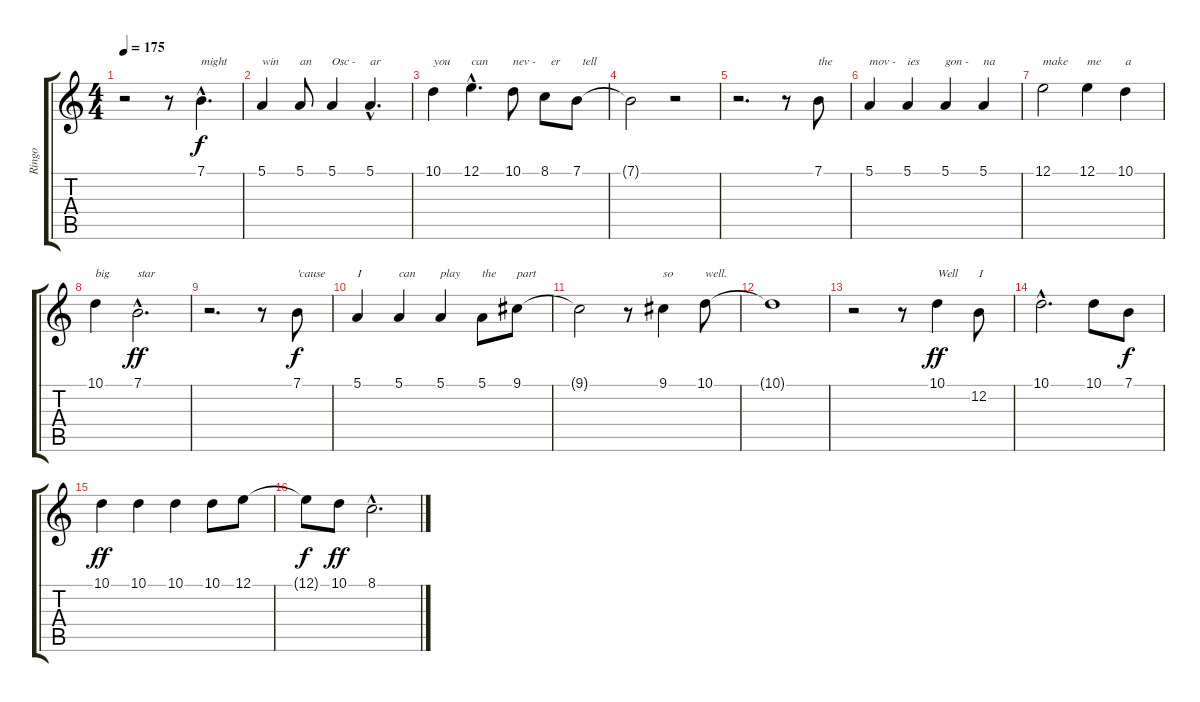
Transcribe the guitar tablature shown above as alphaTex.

\track ("Ringo" "Ringo") {instrument clarinet}
\staff {score tabs}
\tuning (E4 B3 G3 D3 A2 E2) {hide}
\ts (4 4)
\tempo 175
\clef g2
\ks c
r.2{dy f} r.8 7.1{hac}.4{d txt "might"} |
5.1.4{txt "win"} 5.1.8{txt "an"} 5.1.4{txt "Osc -"} 5.1{hac}.4{d txt "ar"} |
10.1.4{txt "you"} 12.1{hac}.4{d txt "can"} 10.1.8{txt "nev -"} 8.1.8{txt "  er"} 7.1.8{txt "  tell"} |
7.1{t}.2 r.2 |
r.2{d} r.8 7.1.8{txt "the"} |
5.1.4{txt "mov -"} 5.1.4{txt "ies"} 5.1.4{txt "gon -"} 5.1.4{txt "na"} |
12.1.2{txt "make"} 12.1.4{txt "me"} 10.1.4{txt "a"} |
10.1.4{txt "big"} 7.1{hac}.2{d txt "star" dy ff} |
r.2{d} r.8 7.1.8{txt "'cause" dy f} |
5.1.4{txt "I"} 5.1.4{txt "can"} 5.1.4{txt "play"} 5.1.8{txt "the"} 9.1.8{txt "part"} |
9.1{t}.2 r.8 9.1.4{txt "so"} 10.1.8{txt "well."} |
10.1{t}.1 |
r.2 r.8 10.1.4{txt "Well" dy ff} 12.2.8{txt "I"} |
10.1{hac}.2{d} 10.1.8 7.1.8{dy f} |
10.1.4{dy ff} 10.1.4 10.1.4 10.1.8 12.1.8 |
12.1{t}.8{dy f} 10.1.8{dy ff} 8.1{hac}.2{d}
